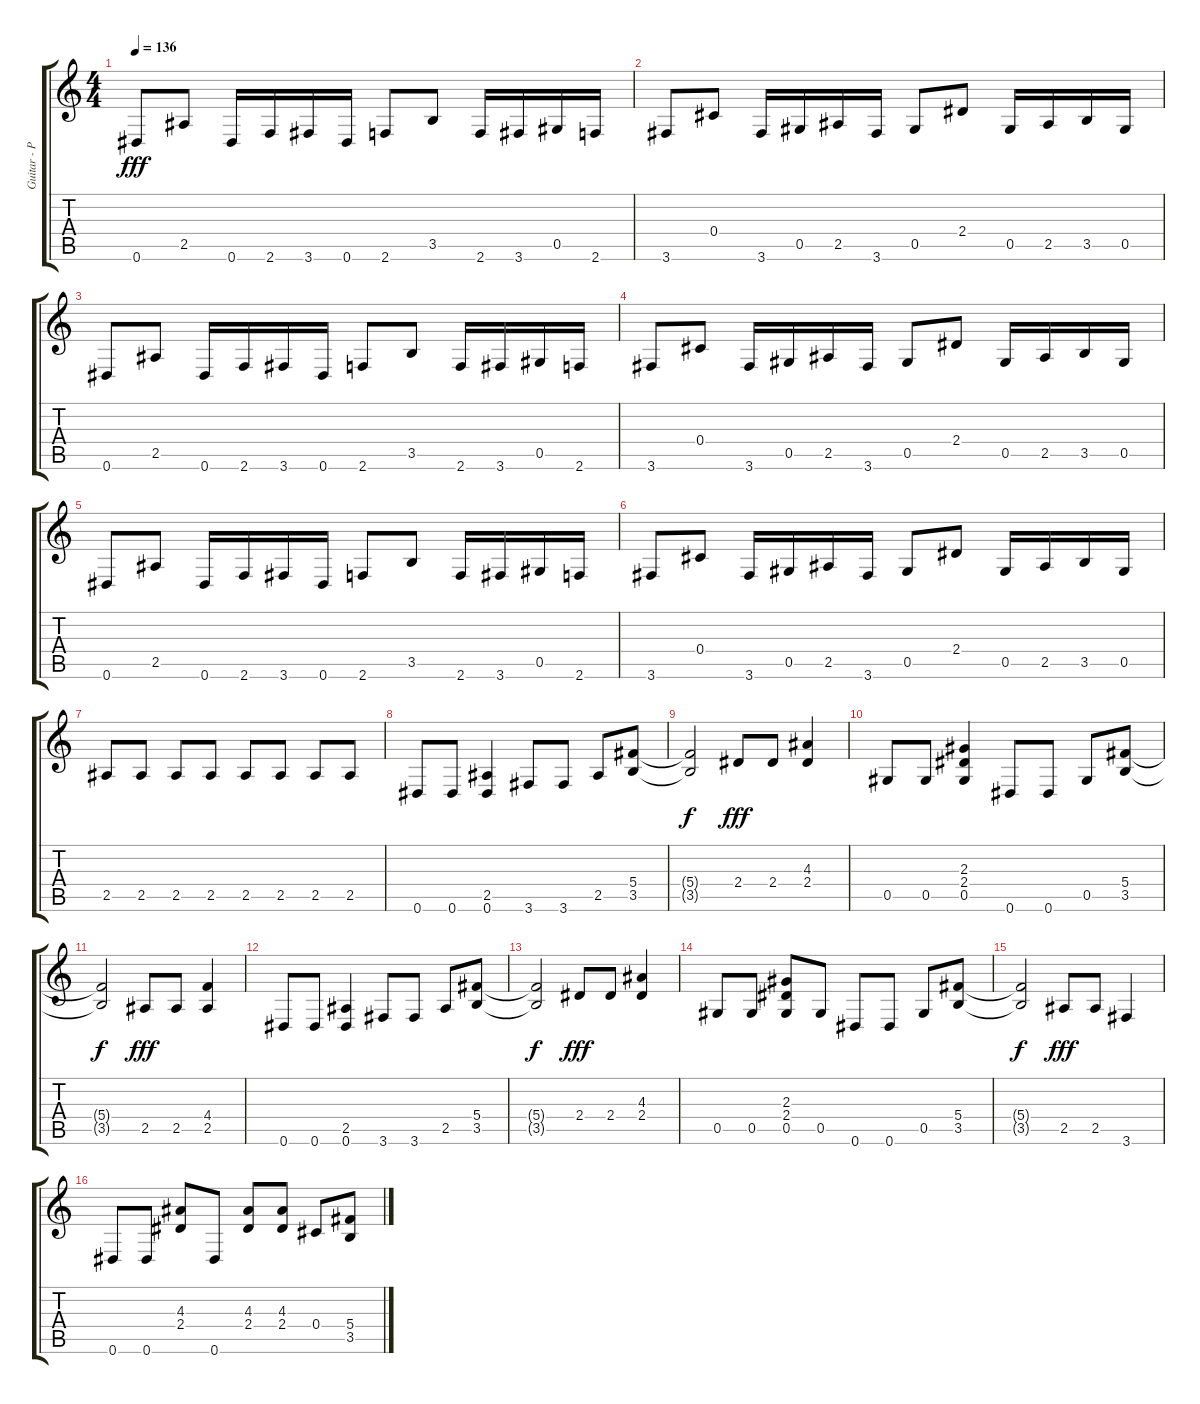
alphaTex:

\track ("Guitar - Pavel Bushuev" "Guitar - P") {instrument distortionguitar}
\staff {score tabs}
\tuning (Eb4 Bb3 Gb3 Db3 Ab2 Eb2) {hide}
\ts (4 4)
\tempo 136
\clef g2
\ks c
0.6.8{dy fff} 2.5.8 0.6.16 2.6.16 3.6.16 0.6.16 2.6.8 3.5.8 2.6.16 3.6.16 0.5.16 2.6.16 |
3.6.8 0.4.8 3.6.16 0.5.16 2.5.16 3.6.16 0.5.8 2.4.8 0.5.16 2.5.16 3.5.16 0.5.16 |
0.6.8 2.5.8 0.6.16 2.6.16 3.6.16 0.6.16 2.6.8 3.5.8 2.6.16 3.6.16 0.5.16 2.6.16 |
3.6.8 0.4.8 3.6.16 0.5.16 2.5.16 3.6.16 0.5.8 2.4.8 0.5.16 2.5.16 3.5.16 0.5.16 |
0.6.8 2.5.8 0.6.16 2.6.16 3.6.16 0.6.16 2.6.8 3.5.8 2.6.16 3.6.16 0.5.16 2.6.16 |
3.6.8 0.4.8 3.6.16 0.5.16 2.5.16 3.6.16 0.5.8 2.4.8 0.5.16 2.5.16 3.5.16 0.5.16 |
2.5.8 2.5.8 2.5.8 2.5.8 2.5.8 2.5.8 2.5.8 2.5.8 |
0.6.8 0.6.8 (2.5 0.6).4 3.6.8 3.6.8 2.5.8 (5.4 3.5).8 |
(5.4{t} 3.5{t}).2{dy f} 2.4.8{dy fff} 2.4.8 (4.3 2.4).4 |
0.5.8 0.5.8 (2.3 2.4 0.5).4 0.6.8 0.6.8 0.5.8 (5.4 3.5).8 |
(5.4{t} 3.5{t}).2{dy f} 2.5.8{dy fff} 2.5.8 (4.4 2.5).4 |
0.6.8 0.6.8 (2.5 0.6).4 3.6.8 3.6.8 2.5.8 (5.4 3.5).8 |
(5.4{t} 3.5{t}).2{dy f} 2.4.8{dy fff} 2.4.8 (4.3 2.4).4 |
0.5.8 0.5.8 (2.3 2.4 0.5).8 0.5.8 0.6.8 0.6.8 0.5.8 (5.4 3.5).8 |
(5.4{t} 3.5{t}).2{dy f} 2.5.8{dy fff} 2.5.8 3.6.4 |
0.6.8 0.6.8 (4.3 2.4).8 0.6.8 (4.3 2.4).8 (4.3 2.4).8 0.4.8 (5.4 3.5).8
